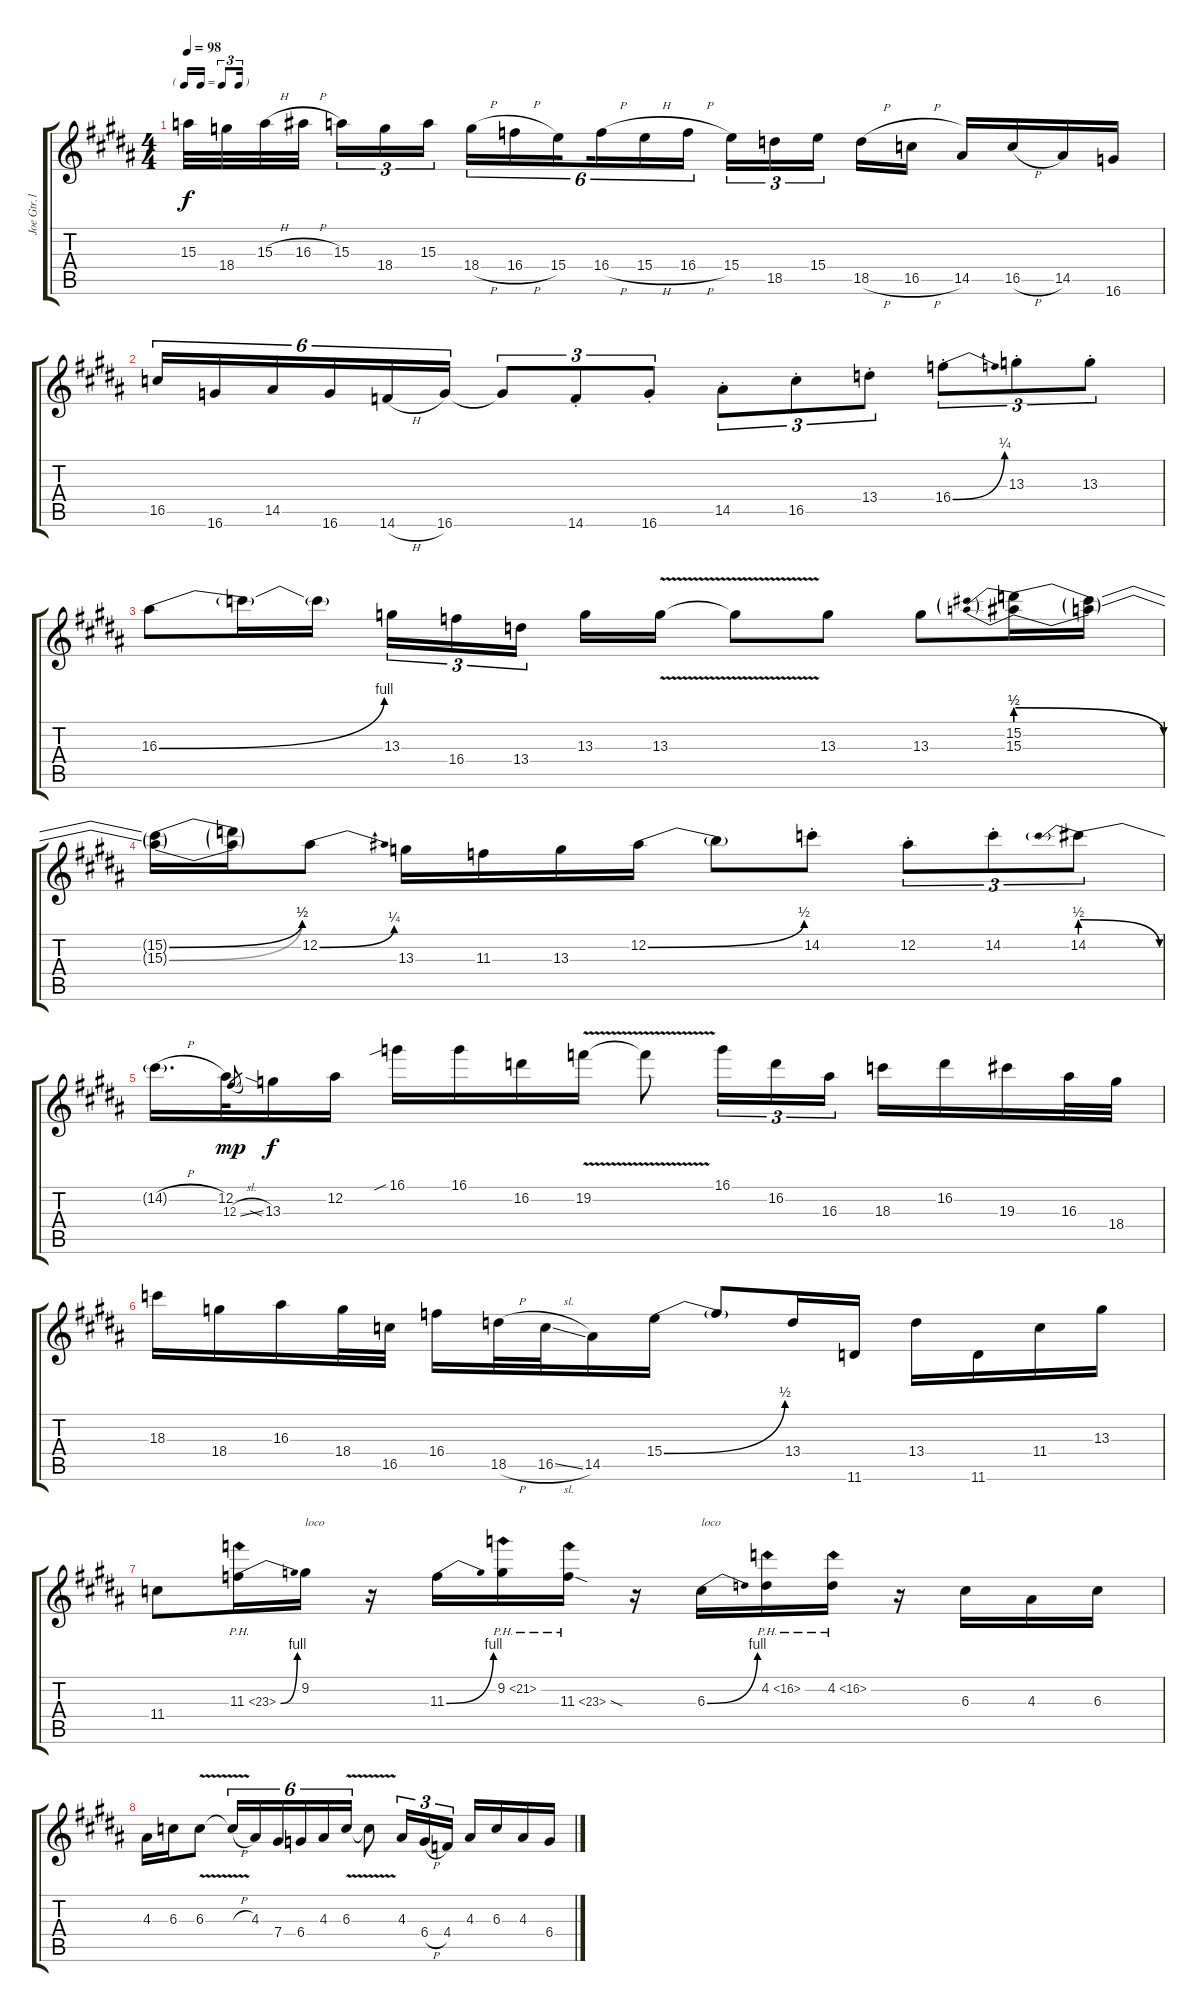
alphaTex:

\track ("Joe Gtr.1" "Joe Gtr.1") {instrument distortionguitar}
\staff {score tabs}
\tuning (Eb4 Bb3 Gb3 Db3 Ab2 Eb2) {hide}
\ts (4 4)
\tf triplet16th
\tempo 98
\clef g2
\ks g#minor
15.3.32{dy f} 18.4.32 15.3{h}.32 16.3{h}.32{beam splitsecondary} 15.3.16{tu (3 2)} 18.4.16{tu (3 2)} 15.3.16{tu (3 2)} 18.4{h}.16{tu (6 4)} 16.4{h}.16{tu (6 4)} 15.4.16{tu (6 4) beam splitsecondary} 16.4{h}.16{tu (6 4)} 15.4{h}.16{tu (6 4)} 16.4{h}.16{tu (6 4)} 15.4.16{tu (3 2)} 18.5.16{tu (3 2)} 15.4.16{tu (3 2) beam splitsecondary} 18.5{h}.16 16.5{h}.16 14.5.16{beam Up} 16.5{h}.16{beam Up} 14.5.16{beam Up} 16.6.16{beam Up} |
16.5.16{tu (6 4)} 16.6.16{tu (6 4)} 14.5.16{tu (6 4)} 16.6.16{tu (6 4)} 14.6{h}.16{tu (6 4)} 16.6.16{tu (6 4)} 16.6{t}.8{tu (3 2)} 14.6{st}.8{tu (3 2)} 16.6{st}.8{tu (3 2)} 14.5{st}.8{tu (3 2)} 16.5{st}.8{tu (3 2)} 13.4{st}.8{tu (3 2)} 16.4{be (bend 0 0 60 1) st}.8{tu (3 2)} 13.3{st}.8{tu (3 2)} 13.3{st}.8{tu (3 2)} |
16.3{be (bend 0 0 60 4)}.8 16.3{t}.16 16.3{t}.16 13.3.16{tu (3 2)} 16.4.16{tu (3 2)} 13.4.16{tu (3 2) beam splitsecondary} 13.3.16 13.3{v}.16 13.3{t}.8 13.3.8 13.3.8 (15.2{be (prebendrelease 0 2 60 0)} 15.3{be (prebendrelease 0 2 60 0)}).16 (15.2{t} 15.3{t}).16 |
(15.2{be (bend 0 0 60 2) t} 15.3{be (bend 0 0 60 2) t}).16 (15.2{t} 15.3{t}).16 12.2{be (bend 0 0 60 1)}.8 13.3.16 11.3.16 13.3.16 12.2{be (bend 0 0 60 2)}.16 12.2{t}.8 14.2{st}.8 12.2{st}.8{tu (3 2)} 14.2{st}.8{tu (3 2)} 14.2{be (prebendrelease 0 2 60 0)}.8{tu (3 2)} |
14.2{h t}.16{d} 12.2.32 12.3{sl}.8{gr dy mp} 13.3{sia}.16{dy f} 12.2.16 16.1{sib}.16 16.1.16 16.2.16 19.2{v}.16 19.2{t}.8 16.1.16{tu (3 2)} 16.2.16{tu (3 2)} 16.3.16{tu (3 2)} 18.3.16 16.2.16 19.3.16 16.3.32 18.4.32 |
18.3.16 18.4.16 16.3.16 18.4.32 16.5.32 16.4.16 18.5{h}.32 16.5{sl}.32 14.5.16 15.4{be (bend 0 0 60 2)}.16 15.4{t}.8{beam Up} 13.4.16{beam Up} 11.6.16{beam Up} 13.4.16 11.6.16 11.4.16 13.3.16 |
11.4.8 11.3{be (bend 0 0 60 4) ph 12}.16 9.2.16{txt "loco"} r.16 11.3{be (bend 0 0 60 4)}.16 9.2{ph 12}.16 11.3{ph 12 sod}.16 r.16 6.3{be (bend 0 0 60 4)}.16{txt "loco"} 4.2{ph 12}.16 4.2{ph 12}.16 r.16 6.3.16 4.3.16 6.3.16 |
4.3.16 6.3.16 6.3{v}.8 6.3{h t}.16{tu (6 4) beam Up} 4.3.16{tu (6 4) beam Up} 7.4.16{tu (6 4) beam Up} 6.4.16{tu (6 4) beam Up} 4.3.16{tu (6 4) beam Up} 6.3{v}.16{tu (6 4) beam Up} 6.3{t}.8 4.3.16{tu (3 2)} 6.4{h}.16{tu (3 2)} 4.4.16{tu (3 2)} 4.3.16{beam Up} 6.3.16{beam Up} 4.3.16{beam Up} 6.4.16{beam Up}
